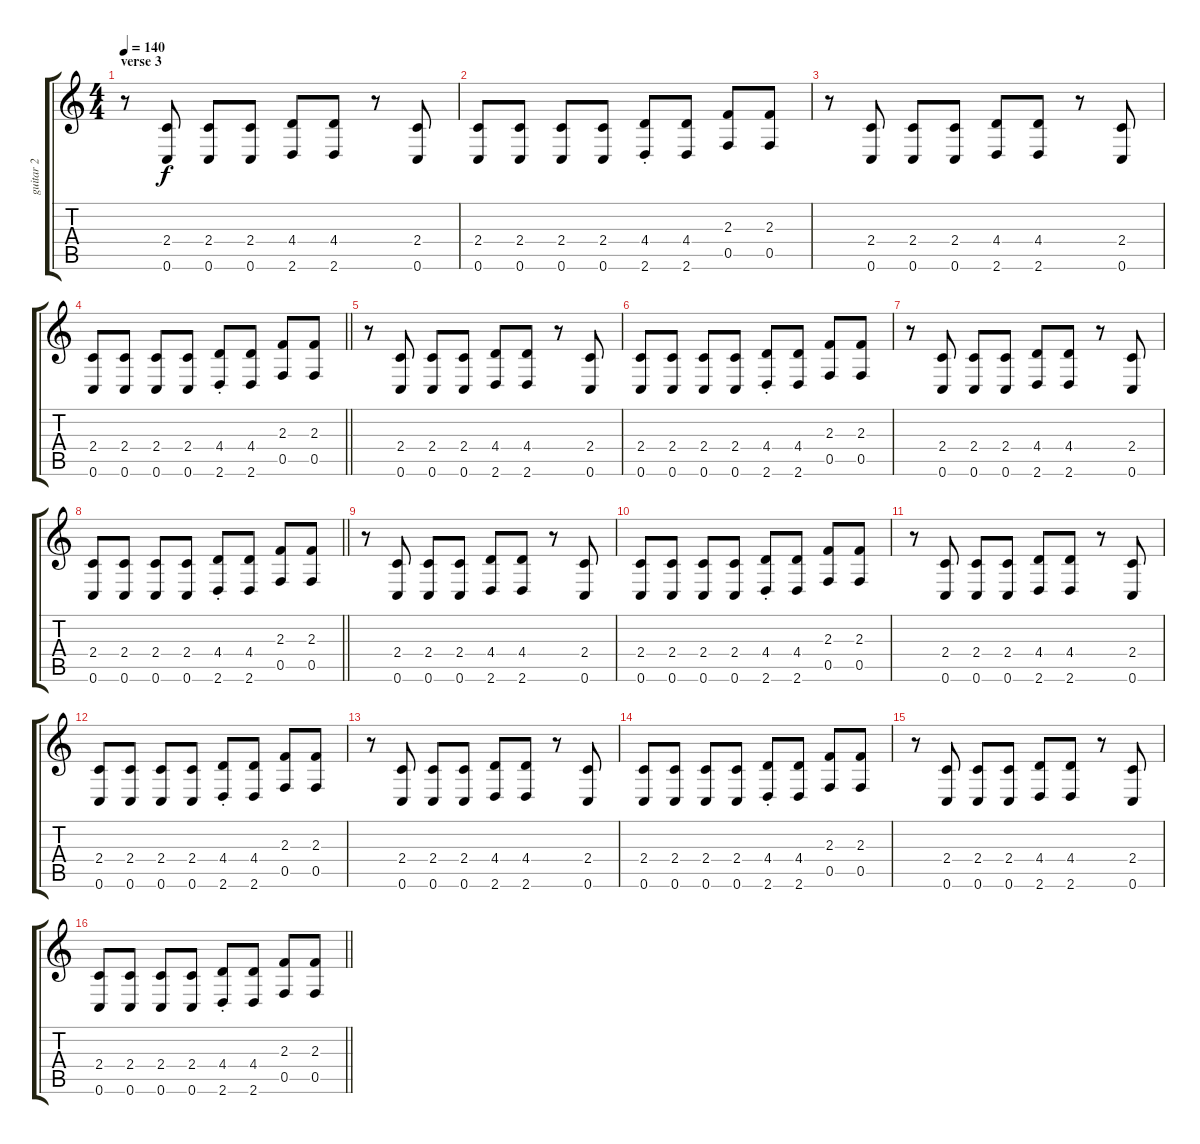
\track ("guitar 2" "guitar 2") {instrument electricguitarjazz}
\staff {score tabs}
\tuning (C4 G3 Eb3 Bb2 F2 C2) {hide}
\ts (4 4)
\section ("" "verse 3")
\tempo 140
\clef g2
\ks c
r.8{dy f} (2.4 0.6).8 (2.4 0.6).8 (2.4 0.6).8 (4.4 2.6).8 (4.4 2.6).8 r.8 (2.4 0.6).8 |
(2.4 0.6).8 (2.4 0.6).8 (2.4 0.6).8 (2.4 0.6).8 (4.4{st} 2.6{st}).8 (4.4 2.6).8 (2.3 0.5).8 (2.3 0.5).8 |
r.8 (2.4 0.6).8 (2.4 0.6).8 (2.4 0.6).8 (4.4 2.6).8 (4.4 2.6).8 r.8 (2.4 0.6).8 |
\barLineRight lightlight
(2.4 0.6).8 (2.4 0.6).8 (2.4 0.6).8 (2.4 0.6).8 (4.4{st} 2.6{st}).8 (4.4 2.6).8 (2.3 0.5).8 (2.3 0.5).8 |
r.8 (2.4 0.6).8 (2.4 0.6).8 (2.4 0.6).8 (4.4 2.6).8 (4.4 2.6).8 r.8 (2.4 0.6).8 |
(2.4 0.6).8 (2.4 0.6).8 (2.4 0.6).8 (2.4 0.6).8 (4.4{st} 2.6{st}).8 (4.4 2.6).8 (2.3 0.5).8 (2.3 0.5).8 |
r.8 (2.4 0.6).8 (2.4 0.6).8 (2.4 0.6).8 (4.4 2.6).8 (4.4 2.6).8 r.8 (2.4 0.6).8 |
\barLineRight lightlight
(2.4 0.6).8 (2.4 0.6).8 (2.4 0.6).8 (2.4 0.6).8 (4.4{st} 2.6{st}).8 (4.4 2.6).8 (2.3 0.5).8 (2.3 0.5).8 |
r.8 (2.4 0.6).8 (2.4 0.6).8 (2.4 0.6).8 (4.4 2.6).8 (4.4 2.6).8 r.8 (2.4 0.6).8 |
(2.4 0.6).8 (2.4 0.6).8 (2.4 0.6).8 (2.4 0.6).8 (4.4{st} 2.6{st}).8 (4.4 2.6).8 (2.3 0.5).8 (2.3 0.5).8 |
r.8 (2.4 0.6).8 (2.4 0.6).8 (2.4 0.6).8 (4.4 2.6).8 (4.4 2.6).8 r.8 (2.4 0.6).8 |
(2.4 0.6).8 (2.4 0.6).8 (2.4 0.6).8 (2.4 0.6).8 (4.4{st} 2.6{st}).8 (4.4 2.6).8 (2.3 0.5).8 (2.3 0.5).8 |
r.8 (2.4 0.6).8 (2.4 0.6).8 (2.4 0.6).8 (4.4 2.6).8 (4.4 2.6).8 r.8 (2.4 0.6).8 |
(2.4 0.6).8 (2.4 0.6).8 (2.4 0.6).8 (2.4 0.6).8 (4.4{st} 2.6{st}).8 (4.4 2.6).8 (2.3 0.5).8 (2.3 0.5).8 |
r.8 (2.4 0.6).8 (2.4 0.6).8 (2.4 0.6).8 (4.4 2.6).8 (4.4 2.6).8 r.8 (2.4 0.6).8 |
\barLineRight lightlight
(2.4 0.6).8 (2.4 0.6).8 (2.4 0.6).8 (2.4 0.6).8 (4.4{st} 2.6{st}).8 (4.4 2.6).8 (2.3 0.5).8 (2.3 0.5).8
